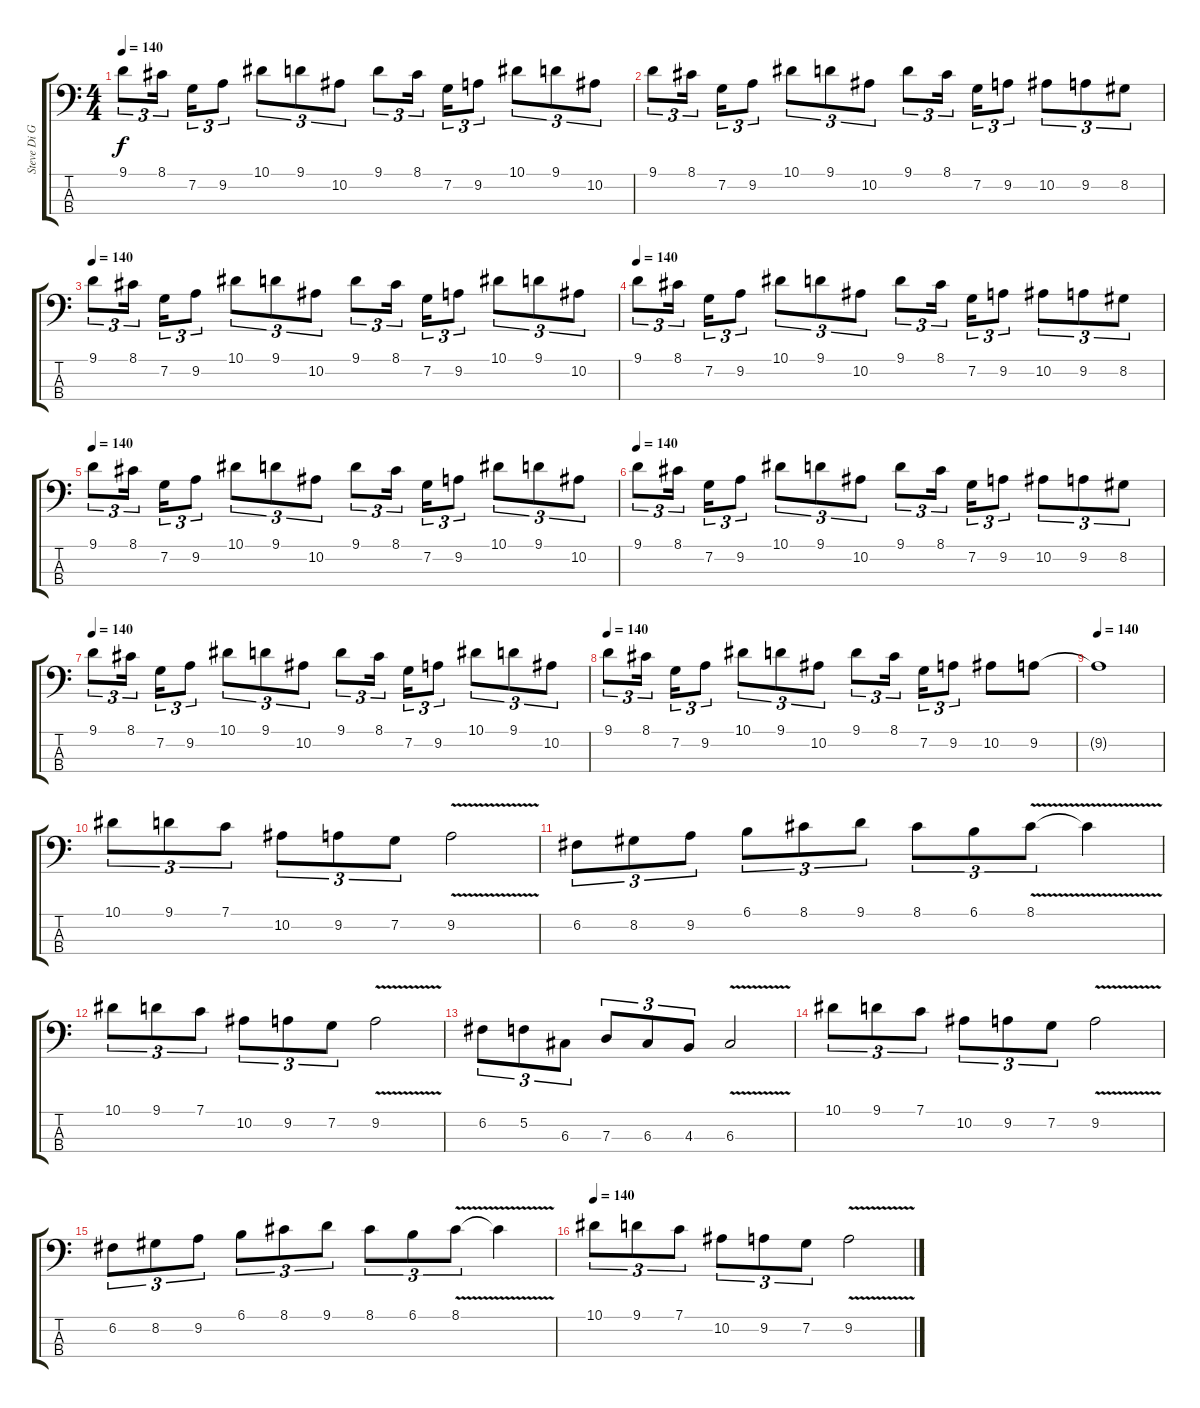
\track ("Steve Di Gorgio" "Steve Di G") {instrument electricbassfinger}
\staff {score tabs}
\tuning (F2 C2 G1 D1) {hide}
\ts (4 4)
\tempo 140
\clef f4
\ks c
9.1.8{tu (3 2) dy f} 8.1.16{tu (3 2)} 7.2.16{tu (3 2)} 9.2.8{tu (3 2)} 10.1.8{tu (3 2)} 9.1.8{tu (3 2)} 10.2.8{tu (3 2)} 9.1.8{tu (3 2)} 8.1.16{tu (3 2)} 7.2.16{tu (3 2)} 9.2.8{tu (3 2)} 10.1.8{tu (3 2)} 9.1.8{tu (3 2)} 10.2.8{tu (3 2)} |
9.1.8{tu (3 2)} 8.1.16{tu (3 2)} 7.2.16{tu (3 2)} 9.2.8{tu (3 2)} 10.1.8{tu (3 2)} 9.1.8{tu (3 2)} 10.2.8{tu (3 2)} 9.1.8{tu (3 2)} 8.1.16{tu (3 2)} 7.2.16{tu (3 2)} 9.2.8{tu (3 2)} 10.2.8{tu (3 2)} 9.2.8{tu (3 2)} 8.2.8{tu (3 2)} |
\tempo 140
9.1.8{tu (3 2)} 8.1.16{tu (3 2)} 7.2.16{tu (3 2)} 9.2.8{tu (3 2)} 10.1.8{tu (3 2)} 9.1.8{tu (3 2)} 10.2.8{tu (3 2)} 9.1.8{tu (3 2)} 8.1.16{tu (3 2)} 7.2.16{tu (3 2)} 9.2.8{tu (3 2)} 10.1.8{tu (3 2)} 9.1.8{tu (3 2)} 10.2.8{tu (3 2)} |
\tempo 140
9.1.8{tu (3 2)} 8.1.16{tu (3 2)} 7.2.16{tu (3 2)} 9.2.8{tu (3 2)} 10.1.8{tu (3 2)} 9.1.8{tu (3 2)} 10.2.8{tu (3 2)} 9.1.8{tu (3 2)} 8.1.16{tu (3 2)} 7.2.16{tu (3 2)} 9.2.8{tu (3 2)} 10.2.8{tu (3 2)} 9.2.8{tu (3 2)} 8.2.8{tu (3 2)} |
\tempo 140
9.1.8{tu (3 2)} 8.1.16{tu (3 2)} 7.2.16{tu (3 2)} 9.2.8{tu (3 2)} 10.1.8{tu (3 2)} 9.1.8{tu (3 2)} 10.2.8{tu (3 2)} 9.1.8{tu (3 2)} 8.1.16{tu (3 2)} 7.2.16{tu (3 2)} 9.2.8{tu (3 2)} 10.1.8{tu (3 2)} 9.1.8{tu (3 2)} 10.2.8{tu (3 2)} |
\tempo 140
9.1.8{tu (3 2)} 8.1.16{tu (3 2)} 7.2.16{tu (3 2)} 9.2.8{tu (3 2)} 10.1.8{tu (3 2)} 9.1.8{tu (3 2)} 10.2.8{tu (3 2)} 9.1.8{tu (3 2)} 8.1.16{tu (3 2)} 7.2.16{tu (3 2)} 9.2.8{tu (3 2)} 10.2.8{tu (3 2)} 9.2.8{tu (3 2)} 8.2.8{tu (3 2)} |
\tempo 140
9.1.8{tu (3 2)} 8.1.16{tu (3 2)} 7.2.16{tu (3 2)} 9.2.8{tu (3 2)} 10.1.8{tu (3 2)} 9.1.8{tu (3 2)} 10.2.8{tu (3 2)} 9.1.8{tu (3 2)} 8.1.16{tu (3 2)} 7.2.16{tu (3 2)} 9.2.8{tu (3 2)} 10.1.8{tu (3 2)} 9.1.8{tu (3 2)} 10.2.8{tu (3 2)} |
\tempo 140
9.1.8{tu (3 2)} 8.1.16{tu (3 2)} 7.2.16{tu (3 2)} 9.2.8{tu (3 2)} 10.1.8{tu (3 2)} 9.1.8{tu (3 2)} 10.2.8{tu (3 2)} 9.1.8{tu (3 2)} 8.1.16{tu (3 2)} 7.2.16{tu (3 2)} 9.2.8{tu (3 2)} 10.2.8 9.2.8 |
\tempo 140
9.2{t}.1 |
10.1.8{tu (3 2)} 9.1.8{tu (3 2)} 7.1.8{tu (3 2)} 10.2.8{tu (3 2)} 9.2.8{tu (3 2)} 7.2.8{tu (3 2)} 9.2{v}.2 |
6.2.8{tu (3 2)} 8.2.8{tu (3 2)} 9.2.8{tu (3 2)} 6.1.8{tu (3 2)} 8.1.8{tu (3 2)} 9.1.8{tu (3 2)} 8.1.8{tu (3 2)} 6.1.8{tu (3 2)} 8.1{v}.8{tu (3 2)} 8.1{t}.4 |
10.1.8{tu (3 2)} 9.1.8{tu (3 2)} 7.1.8{tu (3 2)} 10.2.8{tu (3 2)} 9.2.8{tu (3 2)} 7.2.8{tu (3 2)} 9.2{v}.2 |
6.2.8{tu (3 2)} 5.2.8{tu (3 2)} 6.3.8{tu (3 2)} 7.3.8{tu (3 2)} 6.3.8{tu (3 2)} 4.3.8{tu (3 2)} 6.3{v}.2 |
10.1.8{tu (3 2)} 9.1.8{tu (3 2)} 7.1.8{tu (3 2)} 10.2.8{tu (3 2)} 9.2.8{tu (3 2)} 7.2.8{tu (3 2)} 9.2{v}.2 |
6.2.8{tu (3 2)} 8.2.8{tu (3 2)} 9.2.8{tu (3 2)} 6.1.8{tu (3 2)} 8.1.8{tu (3 2)} 9.1.8{tu (3 2)} 8.1.8{tu (3 2)} 6.1.8{tu (3 2)} 8.1{v}.8{tu (3 2)} 8.1{t}.4 |
\tempo 140
10.1.8{tu (3 2)} 9.1.8{tu (3 2)} 7.1.8{tu (3 2)} 10.2.8{tu (3 2)} 9.2.8{tu (3 2)} 7.2.8{tu (3 2)} 9.2{v}.2
